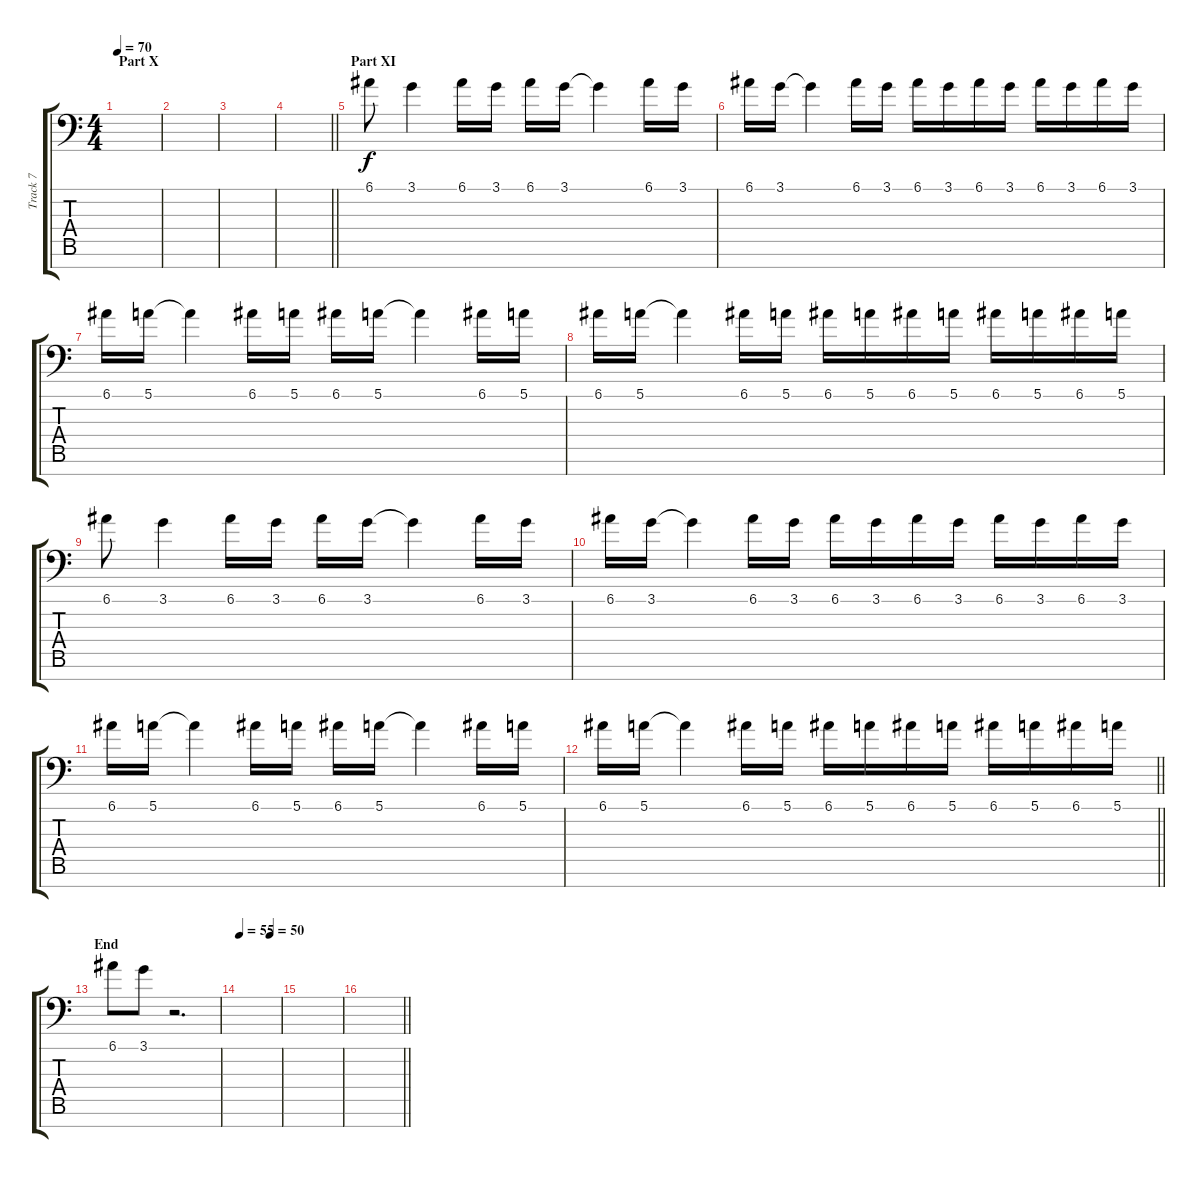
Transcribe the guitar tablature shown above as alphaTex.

\track ("Track 7" "Track 7") {instrument stringensemble1}
\staff {score tabs}
\tuning (E4 B3 G3 D3 A2 E2 C-1) {hide}
\ts (4 4)
\section ("" "Part X")
\tempo 70
\clef f4
\ks c
|
|
|
\barLineRight lightlight
|
\section ("" "Part XI")
6.1.8{dy f} 3.1.4 6.1.16 3.1.16 6.1.16 3.1.16 3.1{t}.4 6.1.16 3.1.16 |
6.1.16 3.1.16 3.1{t}.4 6.1.16 3.1.16 6.1.16 3.1.16 6.1.16 3.1.16 6.1.16 3.1.16 6.1.16 3.1.16 |
6.1.16 5.1.16 5.1{t}.4 6.1.16 5.1.16 6.1.16 5.1.16 5.1{t}.4 6.1.16 5.1.16 |
6.1.16 5.1.16 5.1{t}.4 6.1.16 5.1.16 6.1.16 5.1.16 6.1.16 5.1.16 6.1.16 5.1.16 6.1.16 5.1.16 |
6.1.8 3.1.4 6.1.16 3.1.16 6.1.16 3.1.16 3.1{t}.4 6.1.16 3.1.16 |
6.1.16 3.1.16 3.1{t}.4 6.1.16 3.1.16 6.1.16 3.1.16 6.1.16 3.1.16 6.1.16 3.1.16 6.1.16 3.1.16 |
6.1.16 5.1.16 5.1{t}.4 6.1.16 5.1.16 6.1.16 5.1.16 5.1{t}.4 6.1.16 5.1.16 |
\barLineRight lightlight
6.1.16 5.1.16 5.1{t}.4 6.1.16 5.1.16 6.1.16 5.1.16 6.1.16 5.1.16 6.1.16 5.1.16 6.1.16 5.1.16 |
\section ("" "End")
6.1.8 3.1.8 r.2{d} |
\tempo 55
\tempo (50 0.75)
|
|
\barLineRight lightlight
